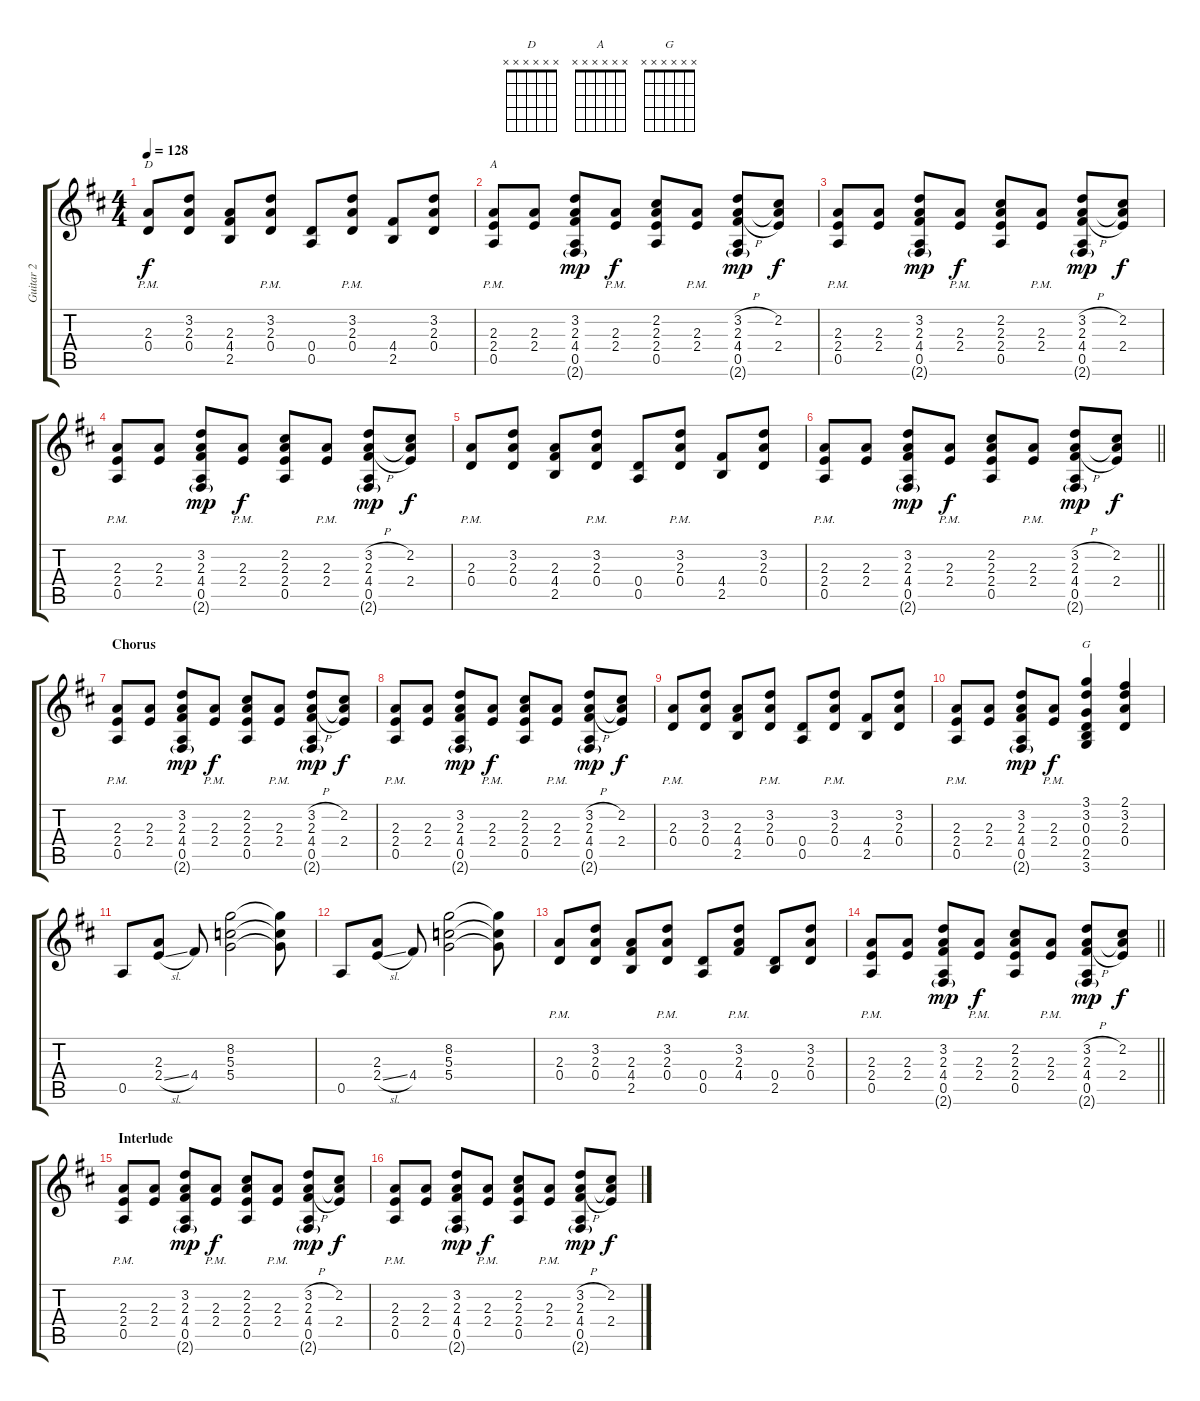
\track ("Guitar 2" "Guitar 2") {instrument electricguitarclean}
\staff {score tabs}
\tuning (E4 B3 G3 D3 A2 E2) {hide}
\chord ("D" x x x x x x)
\chord ("A" x x x x x x)
\chord ("G" x x x x x x)
\ts (4 4)
\tempo 128
\clef g2
\ks d
(2.3{pm} 0.4{pm}).8{ch "D" dy f} (3.2 2.3 0.4).8 (2.3 4.4 2.5).8 (3.2{pm} 2.3{pm} 0.4{pm}).8 (0.4 0.5).8 (3.2{pm} 2.3{pm} 0.4{pm}).8 (4.4 2.5).8 (3.2 2.3 0.4).8 |
(2.3{pm} 2.4{pm} 0.5{pm}).8{ch "A"} (2.3 2.4).8 (3.2 2.3 4.4 0.5 2.6{g}).8{dy mp} (2.3{pm} 2.4{pm}).8{dy f} (2.2 2.3 2.4 0.5).8 (2.3{pm} 2.4{pm}).8 (3.2{h} 2.3 4.4{h} 0.5 2.6{g}).8{dy mp} (2.2 2.3{t} 2.4).8{dy f} |
(2.3{pm} 2.4{pm} 0.5{pm}).8 (2.3 2.4).8 (3.2 2.3 4.4 0.5 2.6{g}).8{dy mp} (2.3{pm} 2.4{pm}).8{dy f} (2.2 2.3 2.4 0.5).8 (2.3{pm} 2.4{pm}).8 (3.2{h} 2.3 4.4{h} 0.5 2.6{g}).8{dy mp} (2.2 2.3{t} 2.4).8{dy f} |
(2.3{pm} 2.4{pm} 0.5{pm}).8 (2.3 2.4).8 (3.2 2.3 4.4 0.5 2.6{g}).8{dy mp} (2.3{pm} 2.4{pm}).8{dy f} (2.2 2.3 2.4 0.5).8 (2.3{pm} 2.4{pm}).8 (3.2{h} 2.3 4.4{h} 0.5 2.6{g}).8{dy mp} (2.2 2.3{t} 2.4).8{dy f} |
(2.3{pm} 0.4{pm}).8 (3.2 2.3 0.4).8 (2.3 4.4 2.5).8 (3.2{pm} 2.3{pm} 0.4{pm}).8 (0.4 0.5).8 (3.2{pm} 2.3{pm} 0.4{pm}).8 (4.4 2.5).8 (3.2 2.3 0.4).8 |
\barLineRight lightlight
(2.3{pm} 2.4{pm} 0.5{pm}).8 (2.3 2.4).8 (3.2 2.3 4.4 0.5 2.6{g}).8{dy mp} (2.3{pm} 2.4{pm}).8{dy f} (2.2 2.3 2.4 0.5).8 (2.3{pm} 2.4{pm}).8 (3.2{h} 2.3 4.4{h} 0.5 2.6{g}).8{dy mp} (2.2 2.3{t} 2.4).8{dy f} |
\section ("" "Chorus")
(2.3{pm} 2.4{pm} 0.5{pm}).8 (2.3 2.4).8 (3.2 2.3 4.4 0.5 2.6{g}).8{dy mp} (2.3{pm} 2.4{pm}).8{dy f} (2.2 2.3 2.4 0.5).8 (2.3{pm} 2.4{pm}).8 (3.2{h} 2.3 4.4{h} 0.5 2.6{g}).8{dy mp} (2.2 2.3{t} 2.4).8{dy f} |
(2.3{pm} 2.4{pm} 0.5{pm}).8 (2.3 2.4).8 (3.2 2.3 4.4 0.5 2.6{g}).8{dy mp} (2.3{pm} 2.4{pm}).8{dy f} (2.2 2.3 2.4 0.5).8 (2.3{pm} 2.4{pm}).8 (3.2{h} 2.3 4.4{h} 0.5 2.6{g}).8{dy mp} (2.2 2.3{t} 2.4).8{dy f} |
(2.3{pm} 0.4{pm}).8 (3.2 2.3 0.4).8 (2.3 4.4 2.5).8 (3.2{pm} 2.3{pm} 0.4{pm}).8 (0.4 0.5).8 (3.2{pm} 2.3{pm} 0.4{pm}).8 (4.4 2.5).8 (3.2 2.3 0.4).8 |
(2.3{pm} 2.4{pm} 0.5{pm}).8 (2.3 2.4).8 (3.2 2.3 4.4 0.5 2.6{g}).8{dy mp} (2.3{pm} 2.4{pm}).8{dy f} (3.1 3.2 0.3 0.4 2.5 3.6).4{ch "G"} (2.1 3.2 2.3 0.4).4 |
0.5.8 (2.3 2.4{sl}).8 4.4.8 (8.2 5.3 5.4).2 (8.2{t} 5.3{t} 5.4{t}).8 |
0.5.8 (2.3 2.4{sl}).8 4.4.8 (8.2 5.3 5.4).2 (8.2{t} 5.3{t} 5.4{t}).8 |
(2.3{pm} 0.4{pm}).8 (3.2 2.3 0.4).8 (2.3 4.4 2.5).8 (3.2{pm} 2.3{pm} 0.4{pm}).8 (0.4 0.5).8 (3.2{pm} 2.3{pm} 4.4{pm}).8 (0.4 2.5).8 (3.2 2.3 0.4).8 |
\barLineRight lightlight
(2.3{pm} 2.4{pm} 0.5{pm}).8 (2.3 2.4).8 (3.2 2.3 4.4 0.5 2.6{g}).8{dy mp} (2.3{pm} 2.4{pm}).8{dy f} (2.2 2.3 2.4 0.5).8 (2.3{pm} 2.4{pm}).8 (3.2{h} 2.3 4.4{h} 0.5 2.6{g}).8{dy mp} (2.2 2.3{t} 2.4).8{dy f} |
\section ("" "Interlude")
(2.3{pm} 2.4{pm} 0.5{pm}).8 (2.3 2.4).8 (3.2 2.3 4.4 0.5 2.6{g}).8{dy mp} (2.3{pm} 2.4{pm}).8{dy f} (2.2 2.3 2.4 0.5).8 (2.3{pm} 2.4{pm}).8 (3.2{h} 2.3 4.4{h} 0.5 2.6{g}).8{dy mp} (2.2 2.3{t} 2.4).8{dy f} |
(2.3{pm} 2.4{pm} 0.5{pm}).8 (2.3 2.4).8 (3.2 2.3 4.4 0.5 2.6{g}).8{dy mp} (2.3{pm} 2.4{pm}).8{dy f} (2.2 2.3 2.4 0.5).8 (2.3{pm} 2.4{pm}).8 (3.2{h} 2.3 4.4{h} 0.5 2.6{g}).8{dy mp} (2.2 2.3{t} 2.4).8{dy f}
